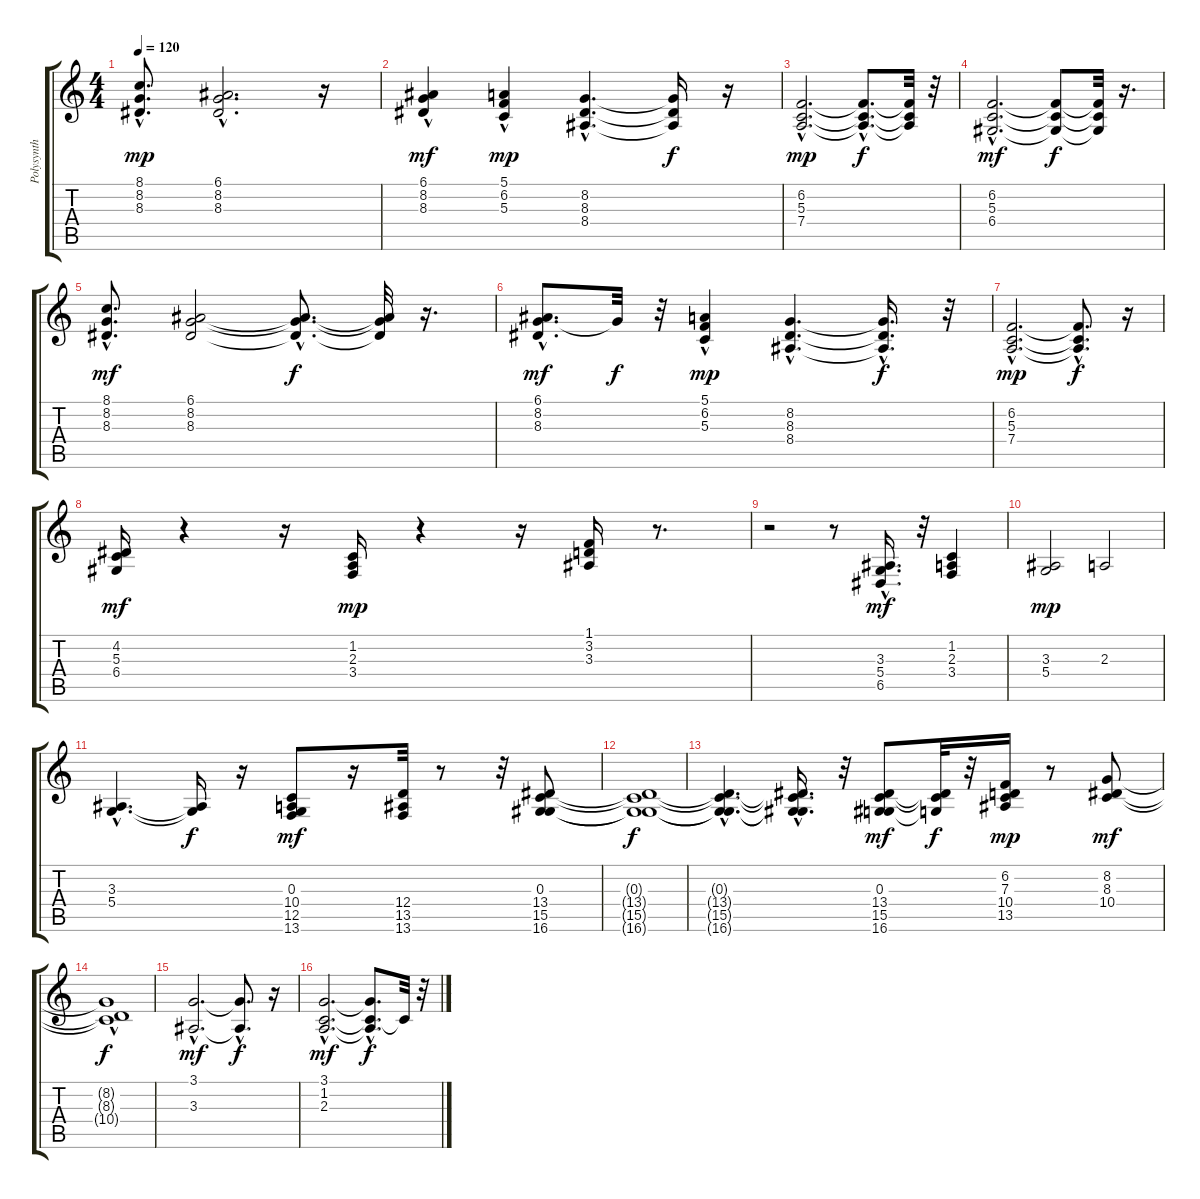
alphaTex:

\track ("Polysynth" "Polysynth") {instrument pad3polysynth}
\staff {score tabs}
\tuning (E4 B3 G3 D3 A2 E2) {hide}
\ts (4 4)
\tempo 120
\clef g2
\ks c
(8.1{hac} 8.2 8.3).8{d dy mp} (6.1{hac} 8.2{hac} 8.3{hac}).2{d} r.16 |
(6.1 8.2 8.3{hac}).4{dy mf} (5.1 6.2{hac} 5.3{hac}).4{dy mp} (8.2{hac} 8.3{hac} 8.4{hac}).4{d} (8.2{t} 8.3{t} 8.4{t}).16{dy f} r.16 |
(6.2{hac} 5.3{hac} 7.4{hac}).2{d dy mp} (6.2{hac t} 5.3{hac t} 7.4{hac t}).8{d dy f} (6.2{t} 5.3{t} 7.4{t}).32 r.32 |
(6.2{hac} 5.3{hac} 6.4{hac}).2{d dy mf} (6.2{t} 5.3{t} 6.4{t}).8{dy f} (6.2{t} 5.3{t} 6.4{t}).32 r.16{d} |
(8.1{hac} 8.2 8.3).8{d dy mf} (6.1 8.2 8.3).2 (6.1{hac t} 8.2{hac t} 8.3{hac t}).8{d dy f} (6.1{t} 8.2{t} 8.3{t}).32 r.16{d} |
(6.1{hac} 8.2{hac} 8.3{hac}).8{d dy mf} 8.2{t}.32{dy f} r.32 (5.1{hac} 6.2 5.3).4{dy mp} (8.2{hac} 8.3{hac} 8.4{hac}).4{d} (8.2{t} 8.3{hac t} 8.4{t}).16{d dy f} r.32 |
(6.2{hac} 5.3{hac} 7.4{hac}).2{d dy mp} (6.2{hac t} 5.3{t} 7.4{hac t}).8{d dy f} r.16 |
(4.2 5.3 6.4).16{dy mf} r.4 r.16 (1.2 2.3 3.4).16{dy mp} r.4 r.16 (1.1 3.2 3.3).16 r.8{d} |
r.2 r.8 (3.3{hac} 5.4 6.5).16{d dy mf} r.32 (1.2 2.3 3.4).4 |
(3.3 5.4).2{dy mp} 2.3.2 |
(3.3{hac} 5.4{hac}).4{d} (3.3{t} 5.4{t}).16{dy f} r.16 (0.3 10.4 12.5 13.6).8{dy mf} r.16 (12.4 13.5 13.6).32 r.8 r.32 (0.3 13.4 15.5 16.6).8 |
(0.3{t} 13.4{t} 15.5{t} 16.6{t}).1{dy f} |
(0.3{hac t} 13.4{hac t} 15.5{hac t} 16.6{hac t}).4{d} (0.3{hac t} 13.4{hac t} 15.5{hac t} 16.6{hac t}).16{d} r.32 (0.3 13.4 15.5 16.6).8{dy mf} (0.3{t} 13.4{t} 15.5{t}).32{dy f} r.32 (6.2 7.3 10.4 13.5).16{dy mp} r.8 (8.2 8.3 10.4).8{dy mf} |
(8.2{hac t} 8.3{t} 10.4{hac t}).1{dy f} |
(3.1{hac} 3.3{hac}).2{d dy mf} (3.1{hac t} 3.3{hac t}).8{d dy f} r.16 |
(3.1{hac} 1.2{hac} 2.3{hac}).2{d dy mf} (3.1{hac t} 1.2{hac t} 2.3{hac t}).8{d dy f} 1.2{t}.32 r.32
